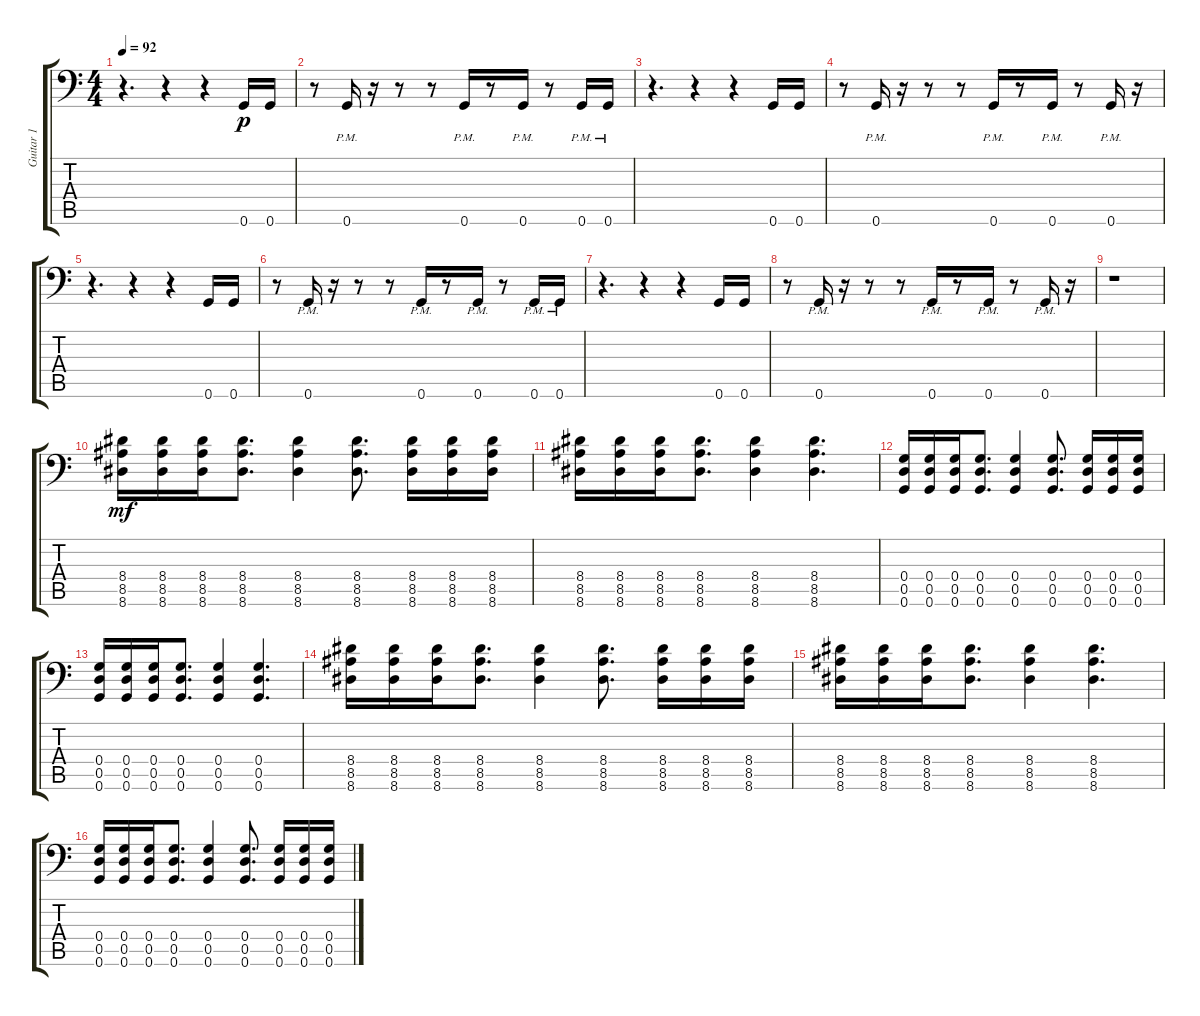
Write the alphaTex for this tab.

\track ("Guitar 1" "Guitar 1") {instrument distortionguitar}
\staff {score tabs}
\tuning (A3 E3 C3 G2 D2 G1) {hide}
\ts (4 4)
\tempo 92
\clef f4
\ks c
r.4{d dy mf} r.4 r.4 0.6.16{dy p} 0.6.16 |
r.8 0.6{pm}.16 r.16 r.8 r.8 0.6{pm}.16 r.8 0.6{pm}.16 r.8 0.6{pm}.16 0.6{pm}.16 |
r.4{d} r.4 r.4 0.6.16 0.6.16 |
r.8 0.6{pm}.16 r.16 r.8 r.8 0.6{pm}.16 r.8 0.6{pm}.16 r.8 0.6{pm}.16 r.16 |
r.4{d} r.4 r.4 0.6.16 0.6.16 |
r.8 0.6{pm}.16 r.16 r.8 r.8 0.6{pm}.16 r.8 0.6{pm}.16 r.8 0.6{pm}.16 0.6{pm}.16 |
r.4{d} r.4 r.4 0.6.16 0.6.16 |
r.8 0.6{pm}.16 r.16 r.8 r.8 0.6{pm}.16 r.8 0.6{pm}.16 r.8 0.6{pm}.16 r.16 |
r.1 |
(8.4 8.5 8.6).16{dy mf} (8.4 8.5 8.6).16 (8.4 8.5 8.6).16 (8.4 8.5 8.6).8{d} (8.4 8.5 8.6).4 (8.4 8.5 8.6).8{d} (8.4 8.5 8.6).16 (8.4 8.5 8.6).16 (8.4 8.5 8.6).16 |
(8.4 8.5 8.6).16 (8.4 8.5 8.6).16 (8.4 8.5 8.6).16 (8.4 8.5 8.6).8{d} (8.4 8.5 8.6).4 (8.4 8.5 8.6).4{d} |
(0.4 0.5 0.6).16 (0.4 0.5 0.6).16 (0.4 0.5 0.6).16 (0.4 0.5 0.6).8{d} (0.4 0.5 0.6).4 (0.4 0.5 0.6).8{d} (0.4 0.5 0.6).16 (0.4 0.5 0.6).16 (0.4 0.5 0.6).16 |
(0.4 0.5 0.6).16 (0.4 0.5 0.6).16 (0.4 0.5 0.6).16 (0.4 0.5 0.6).8{d} (0.4 0.5 0.6).4 (0.4 0.5 0.6).4{d} |
(8.4 8.5 8.6).16 (8.4 8.5 8.6).16 (8.4 8.5 8.6).16 (8.4 8.5 8.6).8{d} (8.4 8.5 8.6).4 (8.4 8.5 8.6).8{d} (8.4 8.5 8.6).16 (8.4 8.5 8.6).16 (8.4 8.5 8.6).16 |
(8.4 8.5 8.6).16 (8.4 8.5 8.6).16 (8.4 8.5 8.6).16 (8.4 8.5 8.6).8{d} (8.4 8.5 8.6).4 (8.4 8.5 8.6).4{d} |
(0.4 0.5 0.6).16 (0.4 0.5 0.6).16 (0.4 0.5 0.6).16 (0.4 0.5 0.6).8{d} (0.4 0.5 0.6).4 (0.4 0.5 0.6).8{d} (0.4 0.5 0.6).16 (0.4 0.5 0.6).16 (0.4 0.5 0.6).16
